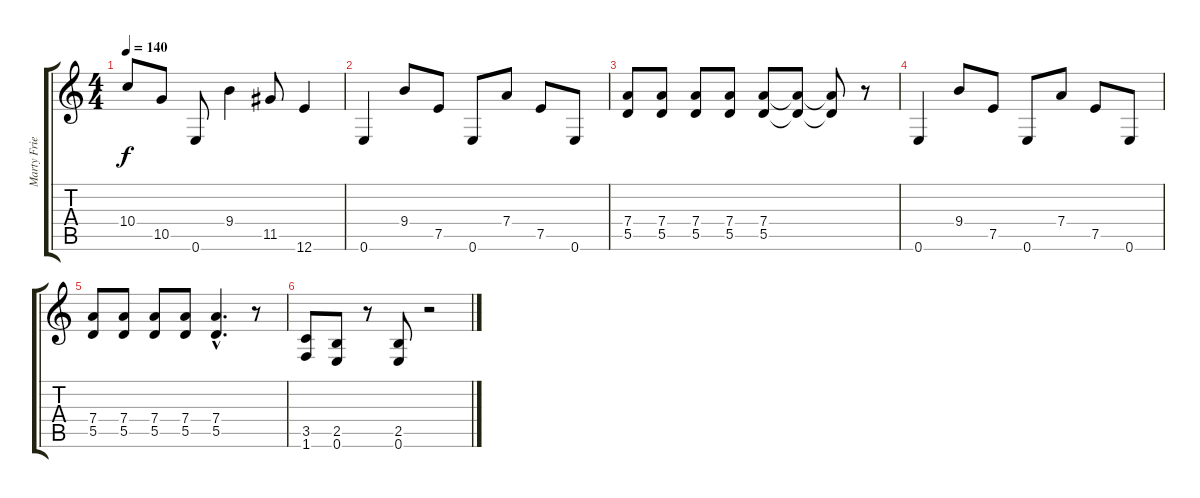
\track ("Marty Friedman" "Marty Frie") {instrument distortionguitar}
\staff {score tabs}
\tuning (E4 B3 G3 D3 A2 E2) {hide}
\ts (4 4)
\tempo 140
\clef g2
\ks c
10.4.8{dy f} 10.5.8 0.6.8 9.4.4 11.5.8 12.6.4 |
0.6.4 9.4.8 7.5.8 0.6.8 7.4.8 7.5.8 0.6.8 |
(7.4 5.5).8 (7.4 5.5).8 (7.4 5.5).8 (7.4 5.5).8 (7.4 5.5).8 (7.4{t} 5.5{t}).8 (7.4{t} 5.5{t}).8 r.8 |
0.6.4 9.4.8 7.5.8 0.6.8 7.4.8 7.5.8 0.6.8 |
(7.4 5.5).8 (7.4 5.5).8 (7.4 5.5).8 (7.4 5.5).8 (7.4{hac} 5.5{hac}).4{d} r.8 |
(3.5 1.6).8 (2.5 0.6).8 r.8 (2.5 0.6).8 r.2
